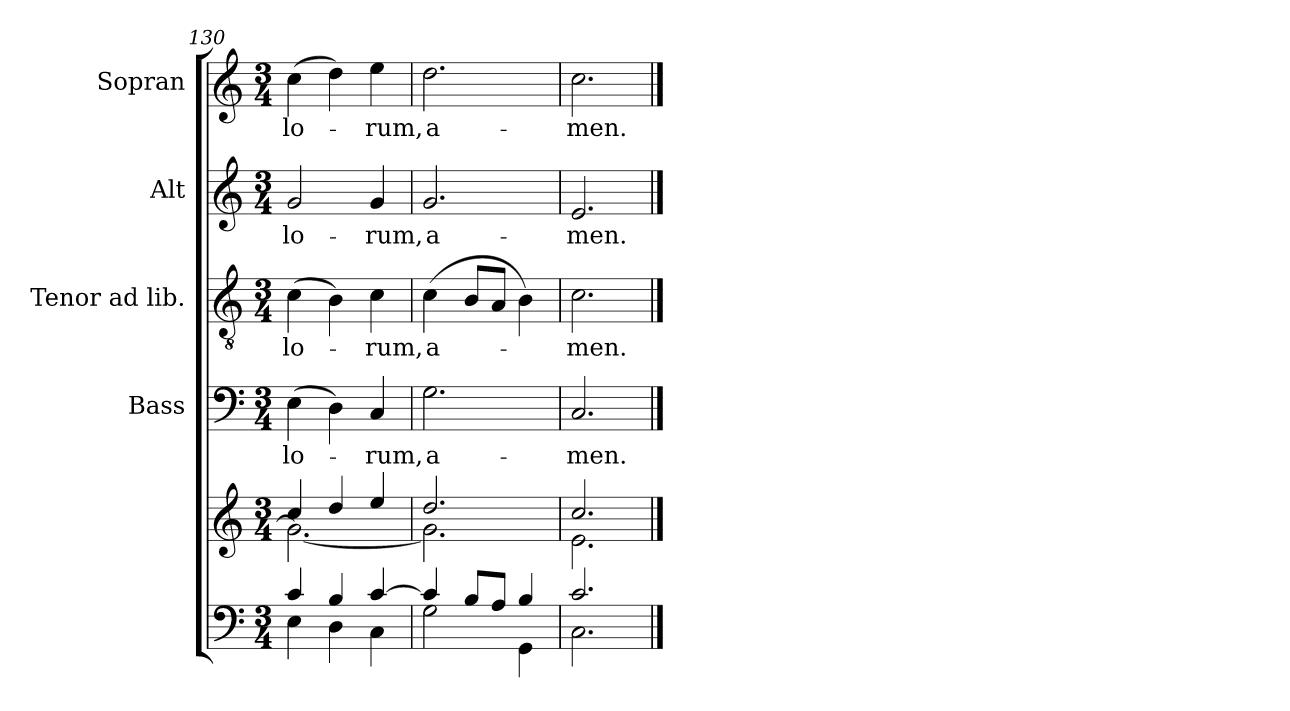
**kern	**kern	**kern	**text	**kern	**text	**kern	**text	**kern	**text
*part5	*part5	*part4	*part4	*part3	*part3	*part2	*part2	*part1	*part1
*staff6	*staff5	*staff4	*staff4	*staff3	*staff3	*staff2	*staff2	*staff1	*staff1
*	*	*I"Bass	*	*I"Tenor ad lib.	*	*I"Alt	*	*I"Sopran	*
*	*	*I'B.	*	*I'T.	*	*I'A.	*	*I'S.	*
*clefF4	*clefG2	*clefF4	*	*clefGv2	*	*clefG2	*	*clefG2	*
*k[]	*k[]	*k[]	*	*k[]	*	*k[]	*	*k[]	*
*C:	*C:	*C:	*	*C:	*	*C:	*	*C:	*
*M3/4	*M3/4	*M3/4	*	*M3/4	*	*M3/4	*	*M3/4	*
=130	=130	=130	=130	=130	=130	=130	=130	=130	=130
*^	*^	*	*	*	*	*	*	*	*
!	!	!	!	!	!LO:LY:b	!	!LO:LY:b	!	!LO:LY:b	!	!LO:LY:b
4c/	4E\	4cc/	2.g\_	(>4E\	-lo-	(>4c\	-lo-	2g/	-lo-	(>4cc\	-lo-
4B/	4D\	4dd/	.	4D\)	.	4B\)	.	.	.	4dd\)	.
!	!	!	!	!	!LO:LY:b	!	!LO:LY:b	!	!LO:LY:b	!	!LO:LY:b
[>4c/	4C\	4ee/	.	4C/	-rum,	4c\	-rum,	4g/	-rum,	4ee\	-rum,
=131	=131	=131	=131	=131	=131	=131	=131	=131	=131	=131	=131
!	!	!	!	!	!LO:LY:b	!	!LO:LY:b	!	!LO:LY:b	!	!LO:LY:b
4c/]	2G\	2.dd/	2.g\]	2.G\	a-	(>4c\	a-	2.g/	a-	2.dd\	a-
8B/L	.	.	.	.	.	8B/L	.	.	.	.	.
8A/J	.	.	.	.	.	8A/J	.	.	.	.	.
4B/	4GG\	.	.	.	.	4B\)	.	.	.	.	.
=132	=132	=132	=132	=132	=132	=132	=132	=132	=132	=132	=132
!	!	!	!	!	!LO:LY:b	!	!LO:LY:b	!	!LO:LY:b	!	!LO:LY:b
2.c/	2.C\	2.cc/	2.e\	2.C/	-men.	2.c\	-men.	2.e/	-men.	2.cc\	-men.
*v	*v	*	*	*	*	*	*	*	*	*	*
*	*v	*v	*	*	*	*	*	*	*	*
==	==	==	==	==	==	==	==	==	==
*-	*-	*-	*-	*-	*-	*-	*-	*-	*-
